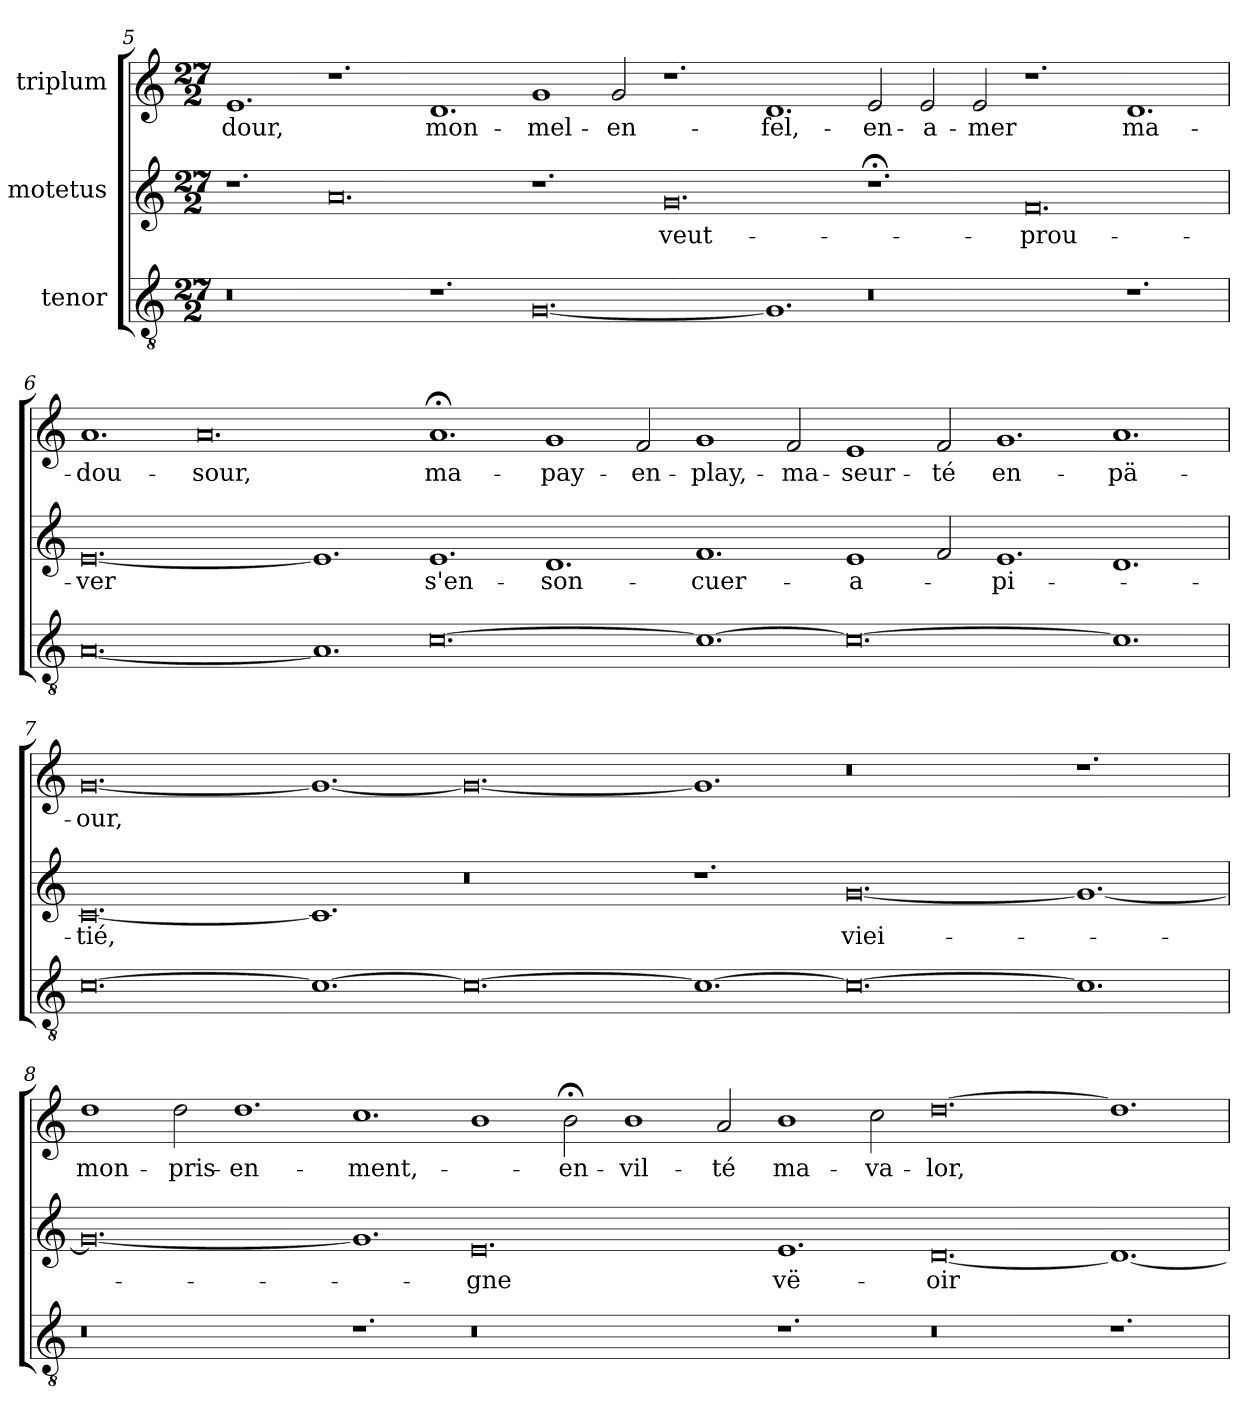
**kern	**kern	**text	**kern	**text
*part3	*part2	*part2	*part1	*part1
*staff3	*staff2	*staff2	*staff1	*staff1
*I"tenor	*I"motetus	*	*I"triplum	*
!!LO:PB:g=z
*clefGv2	*clefG2	*	*clefG2	*
*k[]	*k[]	*	*k[]	*
*C:	*C:	*	*C:	*
*M27/2	*M27/2	*	*M27/2	*
=5	=5	=5	=5	=5
0.r	1.r	.	1.e/	-dour,
.	0.a/	.	1.r	.
1.r	.	.	1.d/	mon-
[0.G/	1.r	.	1g/	mel-
.	.	.	2g/	en-
.	0.g/	veut-	1.r	.
1.G/]	.	.	1.d/	fel,-
0.r	1.r;<	.	2e/	en-
.	.	.	2e/	a-
.	.	.	2e/	-mer
.	0.f/	prou-	1.r	.
1.r	.	.	1.d/	ma-
!!LO:LB:g=z
=6	=6	=6	=6	=6
[0.A/	[0.e/	-ver	1.a/	dou-
.	.	.	0.a/	-sour,
1.A/]	1.e/]	.	.	.
[0.c\	1.e/	s'en-	1.a;</	ma-
.	1.d/	son-	1g/	pay-
.	.	.	2f/	en-
1.c\_	1.f/	cuer-	1g/	play,-
.	.	.	2f/	ma-
0.c\_	1e/	a-	1e/	seur-
.	2f/	.	2f/	-té
.	1.e/	pi-	1.g/	en-
1.c\]	1.d/	.	1.a/	pä-
=7	=7	=7	=7	=7
[0.c\	[0.c/	-tié,	[0.g/	-our,
1.c\_	1.c/]	.	1.g/_	.
0.c\_	0.r	.	0.g/_	.
1.c\_	1.r	.	1.g/]	.
0.c\_	[0.g/	viei-	0.r	.
1.c\]	1.g/_	.	1.r	.
!!LO:LB:g=z
=8	=8	=8	=8	=8
0.r	0.g/_	.	1dd\	mon-
.	.	.	2dd\	pris-
.	.	.	1.dd\	en-
1.r	1.g/]	.	1.cc\	ment,-
0.r	0.e/	-gne	1b\	.
.	.	.	2b;<\	en-
.	.	.	1b\	vil-
.	.	.	2a/	-té
1.r	1.e/	vë-	1b\	ma-
.	.	.	2cc\	va-
0.r	[0.d/	-oir	[0.dd\	-lor,
1.r	1.d/_	.	1.dd\]	.
=	=	=	=	=
*-	*-	*-	*-	*-
